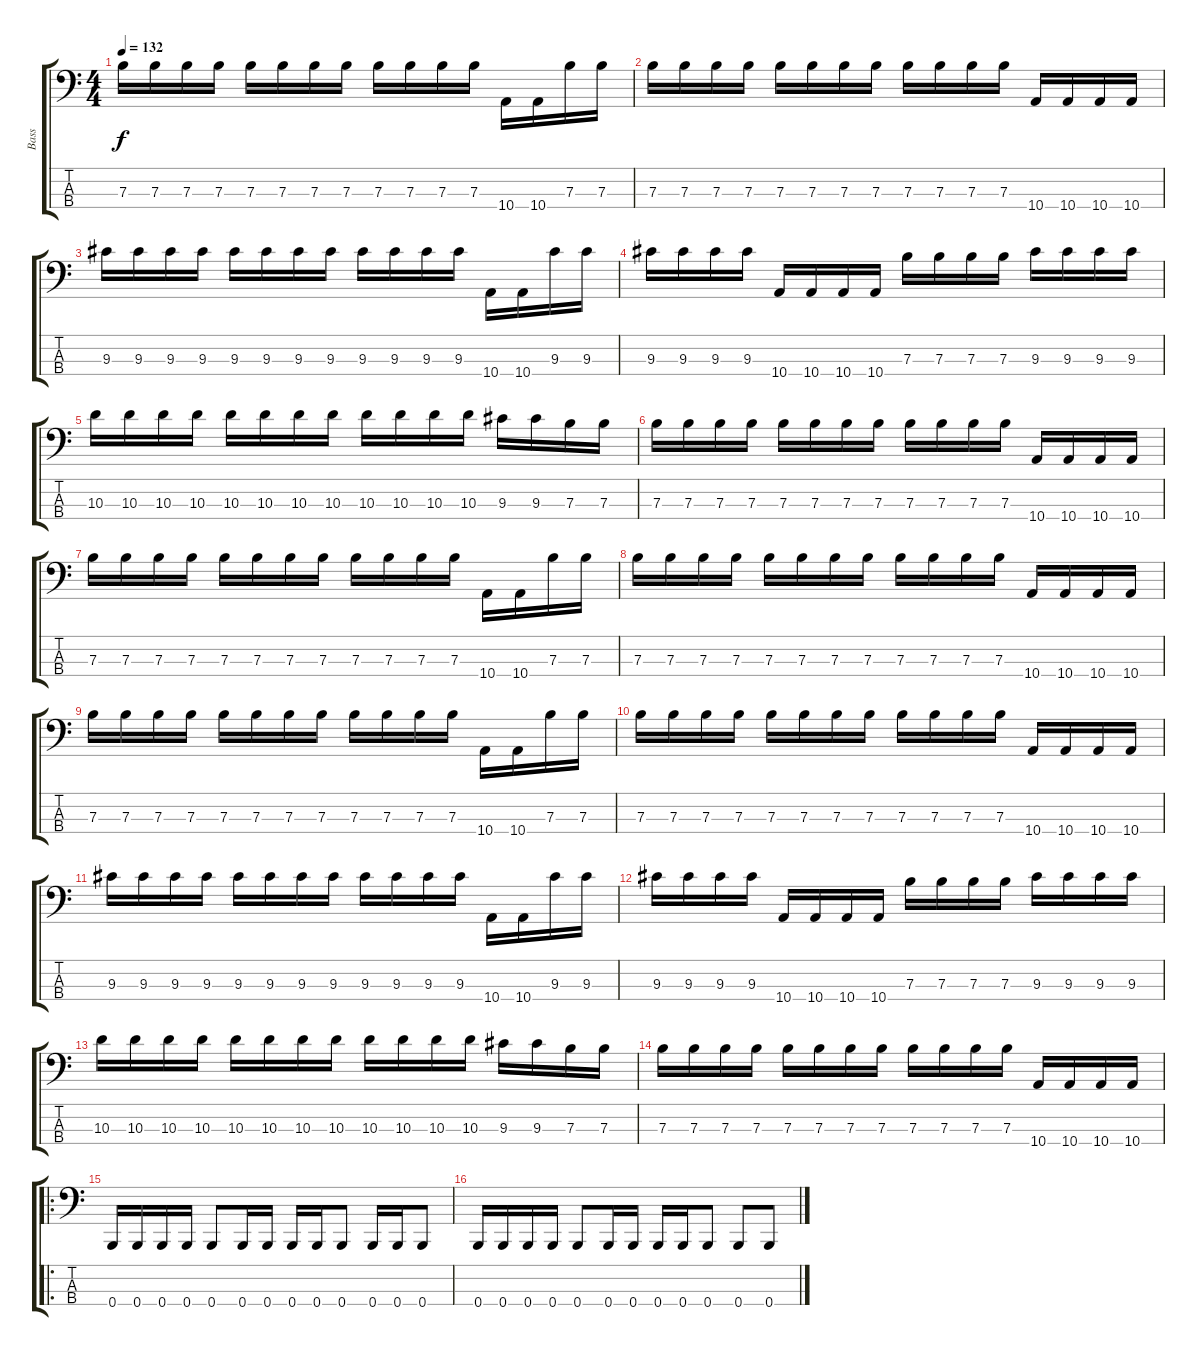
\track ("Bass" "Bass") {instrument electricbassfinger}
\staff {score tabs}
\tuning (D3 A2 E2 B0) {hide}
\ts (4 4)
\tempo 132
\clef f4
\ks c
7.3.16{dy f} 7.3.16 7.3.16 7.3.16 7.3.16 7.3.16 7.3.16 7.3.16 7.3.16 7.3.16 7.3.16 7.3.16 10.4.16 10.4.16 7.3.16 7.3.16 |
7.3.16 7.3.16 7.3.16 7.3.16 7.3.16 7.3.16 7.3.16 7.3.16 7.3.16 7.3.16 7.3.16 7.3.16 10.4.16 10.4.16 10.4.16 10.4.16 |
9.3.16 9.3.16 9.3.16 9.3.16 9.3.16 9.3.16 9.3.16 9.3.16 9.3.16 9.3.16 9.3.16 9.3.16 10.4.16 10.4.16 9.3.16 9.3.16 |
9.3.16 9.3.16 9.3.16 9.3.16 10.4.16 10.4.16 10.4.16 10.4.16 7.3.16 7.3.16 7.3.16 7.3.16 9.3.16 9.3.16 9.3.16 9.3.16 |
10.3.16 10.3.16 10.3.16 10.3.16 10.3.16 10.3.16 10.3.16 10.3.16 10.3.16 10.3.16 10.3.16 10.3.16 9.3.16 9.3.16 7.3.16 7.3.16 |
7.3.16 7.3.16 7.3.16 7.3.16 7.3.16 7.3.16 7.3.16 7.3.16 7.3.16 7.3.16 7.3.16 7.3.16 10.4.16 10.4.16 10.4.16 10.4.16 |
7.3.16 7.3.16 7.3.16 7.3.16 7.3.16 7.3.16 7.3.16 7.3.16 7.3.16 7.3.16 7.3.16 7.3.16 10.4.16 10.4.16 7.3.16 7.3.16 |
7.3.16 7.3.16 7.3.16 7.3.16 7.3.16 7.3.16 7.3.16 7.3.16 7.3.16 7.3.16 7.3.16 7.3.16 10.4.16 10.4.16 10.4.16 10.4.16 |
7.3.16 7.3.16 7.3.16 7.3.16 7.3.16 7.3.16 7.3.16 7.3.16 7.3.16 7.3.16 7.3.16 7.3.16 10.4.16 10.4.16 7.3.16 7.3.16 |
7.3.16 7.3.16 7.3.16 7.3.16 7.3.16 7.3.16 7.3.16 7.3.16 7.3.16 7.3.16 7.3.16 7.3.16 10.4.16 10.4.16 10.4.16 10.4.16 |
9.3.16 9.3.16 9.3.16 9.3.16 9.3.16 9.3.16 9.3.16 9.3.16 9.3.16 9.3.16 9.3.16 9.3.16 10.4.16 10.4.16 9.3.16 9.3.16 |
9.3.16 9.3.16 9.3.16 9.3.16 10.4.16 10.4.16 10.4.16 10.4.16 7.3.16 7.3.16 7.3.16 7.3.16 9.3.16 9.3.16 9.3.16 9.3.16 |
10.3.16 10.3.16 10.3.16 10.3.16 10.3.16 10.3.16 10.3.16 10.3.16 10.3.16 10.3.16 10.3.16 10.3.16 9.3.16 9.3.16 7.3.16 7.3.16 |
7.3.16 7.3.16 7.3.16 7.3.16 7.3.16 7.3.16 7.3.16 7.3.16 7.3.16 7.3.16 7.3.16 7.3.16 10.4.16 10.4.16 10.4.16 10.4.16 |
\ro
0.4.16 0.4.16 0.4.16 0.4.16 0.4.8 0.4.16 0.4.16 0.4.16 0.4.16 0.4.8 0.4.16 0.4.16 0.4.8 |
0.4.16 0.4.16 0.4.16 0.4.16 0.4.8 0.4.16 0.4.16 0.4.16 0.4.16 0.4.8 0.4.8 0.4.8
